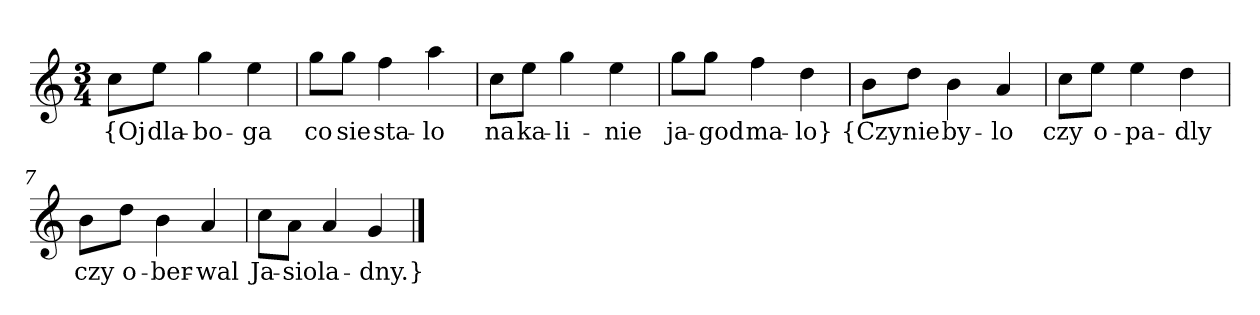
**kern	**text
*part1	*part1
*staff1	*staff1
*clefG2	*
*k[]	*
*M3/4	*
=	=
8cc\L	{Oj
8ee\J	dla-
4gg	-bo-
4ee	-ga
=2	=2
8gg\L	co
8gg\J	sie
4ff	sta-
4aa	-lo
=3	=3
8cc\L	na
8ee\J	ka-
4gg	-li-
4ee	-nie
=4	=4
8gg\L	ja-
8gg\J	-god
4ff	ma-
4dd	-lo}
=5y	=5y
8b\L	{Czy
8dd\J	nie
4b	by-
4a	-lo
=6	=6
8cc\L	czy
8ee\J	o-
4ee	-pa-
4dd	-dly
=7	=7
8b\L	czy
8dd\J	o-
4b	-ber-
4a	-wal
=8	=8
8cc\L	Ja-
8a\J	-sio
4a	la-
4g	-dny.}
==	==
*-	*-
